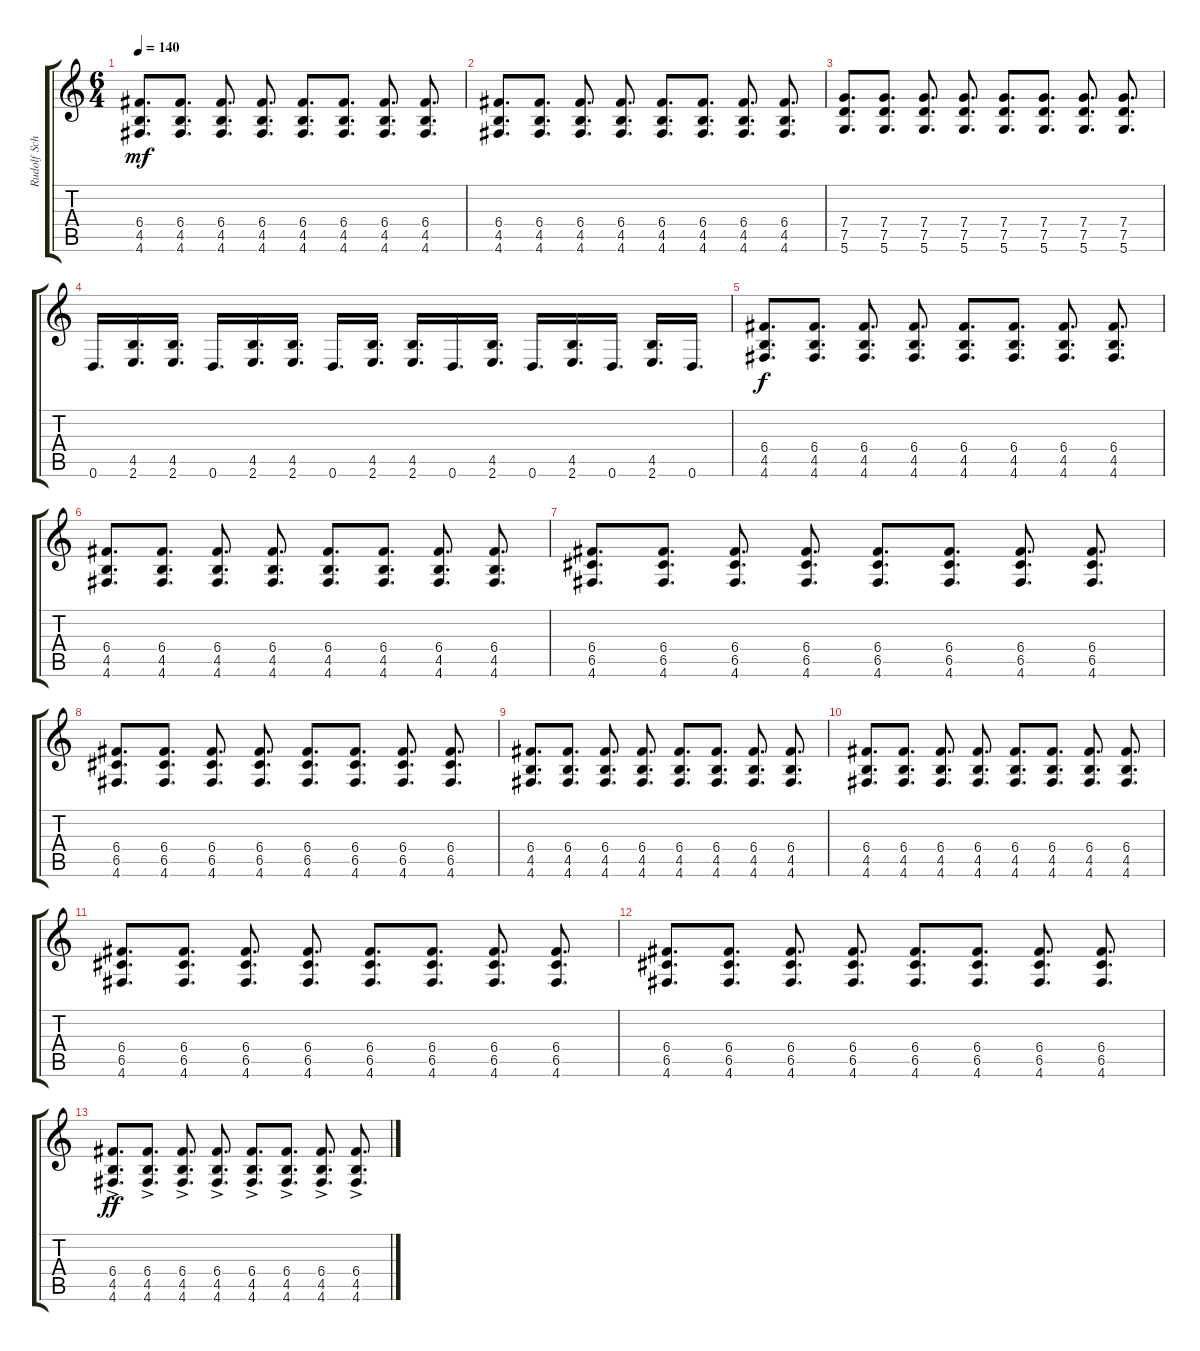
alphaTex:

\track ("Rudolf Schenker" "Rudolf Sch") {instrument distortionguitar}
\staff {score tabs}
\tuning (D4 A3 F3 C3 G2 D2) {hide}
\ts (6 4)
\tempo 140
\clef g2
\ks c
(6.4 4.5 4.6).8{d dy mf} (6.4 4.5 4.6).8{d} (6.4 4.5 4.6).8{d} (6.4 4.5 4.6).8{d} (6.4 4.5 4.6).8{d} (6.4 4.5 4.6).8{d} (6.4 4.5 4.6).8{d} (6.4 4.5 4.6).8{d} |
(6.4 4.5 4.6).8{d} (6.4 4.5 4.6).8{d} (6.4 4.5 4.6).8{d} (6.4 4.5 4.6).8{d} (6.4 4.5 4.6).8{d} (6.4 4.5 4.6).8{d} (6.4 4.5 4.6).8{d} (6.4 4.5 4.6).8{d} |
(7.4 7.5 5.6).8{d} (7.4 7.5 5.6).8{d} (7.4 7.5 5.6).8{d} (7.4 7.5 5.6).8{d} (7.4 7.5 5.6).8{d} (7.4 7.5 5.6).8{d} (7.4 7.5 5.6).8{d} (7.4 7.5 5.6).8{d} |
0.6.16{d} (4.5 2.6).16{d} (4.5 2.6).16{d} 0.6.16{d} (4.5 2.6).16{d} (4.5 2.6).16{d} 0.6.16{d} (4.5 2.6).16{d} (4.5 2.6).16{d} 0.6.16{d} (4.5 2.6).16{d} 0.6.16{d} (4.5 2.6).16{d} 0.6.16{d} (4.5 2.6).16{d} 0.6.16{d} |
(6.4 4.5 4.6).8{d dy f} (6.4 4.5 4.6).8{d} (6.4 4.5 4.6).8{d} (6.4 4.5 4.6).8{d} (6.4 4.5 4.6).8{d} (6.4 4.5 4.6).8{d} (6.4 4.5 4.6).8{d} (6.4 4.5 4.6).8{d} |
(6.4 4.5 4.6).8{d} (6.4 4.5 4.6).8{d} (6.4 4.5 4.6).8{d} (6.4 4.5 4.6).8{d} (6.4 4.5 4.6).8{d} (6.4 4.5 4.6).8{d} (6.4 4.5 4.6).8{d} (6.4 4.5 4.6).8{d} |
(6.4 6.5 4.6).8{d} (6.4 6.5 4.6).8{d} (6.4 6.5 4.6).8{d} (6.4 6.5 4.6).8{d} (6.4 6.5 4.6).8{d} (6.4 6.5 4.6).8{d} (6.4 6.5 4.6).8{d} (6.4 6.5 4.6).8{d} |
(6.4 6.5 4.6).8{d volume 9} (6.4 6.5 4.6).8{d} (6.4 6.5 4.6).8{d} (6.4 6.5 4.6).8{d} (6.4 6.5 4.6).8{d} (6.4 6.5 4.6).8{d} (6.4 6.5 4.6).8{d} (6.4 6.5 4.6).8{d} |
(6.4 4.5 4.6).8{d volume 8} (6.4 4.5 4.6).8{d} (6.4 4.5 4.6).8{d} (6.4 4.5 4.6).8{d} (6.4 4.5 4.6).8{d} (6.4 4.5 4.6).8{d} (6.4 4.5 4.6).8{d} (6.4 4.5 4.6).8{d} |
(6.4 4.5 4.6).8{d volume 7} (6.4 4.5 4.6).8{d} (6.4 4.5 4.6).8{d} (6.4 4.5 4.6).8{d} (6.4 4.5 4.6).8{d} (6.4 4.5 4.6).8{d} (6.4 4.5 4.6).8{d} (6.4 4.5 4.6).8{d} |
(6.4 6.5 4.6).8{d volume 6} (6.4 6.5 4.6).8{d} (6.4 6.5 4.6).8{d} (6.4 6.5 4.6).8{d volume 4} (6.4 6.5 4.6).8{d} (6.4 6.5 4.6).8{d} (6.4 6.5 4.6).8{d} (6.4 6.5 4.6).8{d} |
(6.4 6.5 4.6).8{d volume 2} (6.4 6.5 4.6).8{d} (6.4 6.5 4.6).8{d} (6.4 6.5 4.6).8{d} (6.4 6.5 4.6).8{d} (6.4 6.5 4.6).8{d} (6.4 6.5 4.6).8{d} (6.4 6.5 4.6).8{d} |
(6.4{ac} 4.5{ac} 4.6{ac}).8{d dy ff} (6.4{ac} 4.5{ac} 4.6{ac}).8{d} (6.4{ac} 4.5{ac} 4.6{ac}).8{d} (6.4{ac} 4.5{ac} 4.6{ac}).8{d} (6.4{ac} 4.5{ac} 4.6{ac}).8{d} (6.4{ac} 4.5{ac} 4.6{ac}).8{d} (6.4{ac} 4.5{ac} 4.6{ac}).8{d} (6.4{ac} 4.5{ac} 4.6{ac}).8{d}
